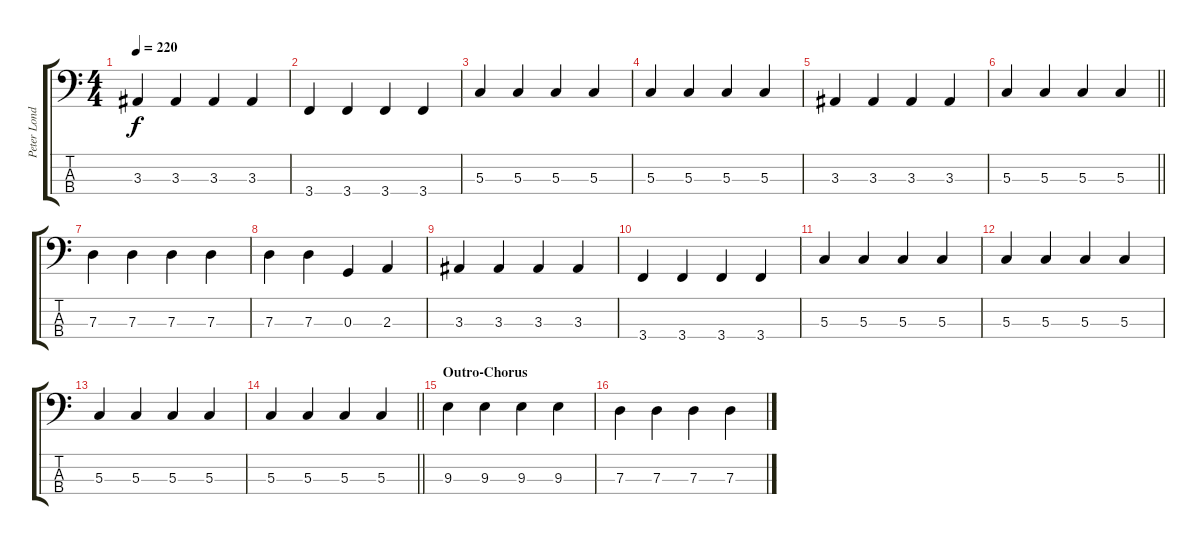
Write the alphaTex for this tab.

\track ("Peter London (Bass)" "Peter Lond") {instrument electricbassfinger}
\staff {score tabs}
\tuning (F2 C2 G1 D1) {hide}
\ts (4 4)
\tempo 220
\clef f4
\ks c
3.3.4{dy f} 3.3.4 3.3.4 3.3.4 |
3.4.4 3.4.4 3.4.4 3.4.4 |
5.3.4 5.3.4 5.3.4 5.3.4 |
5.3.4 5.3.4 5.3.4 5.3.4 |
3.3.4 3.3.4 3.3.4 3.3.4 |
\barLineRight lightlight
5.3.4 5.3.4 5.3.4 5.3.4 |
7.3.4 7.3.4 7.3.4 7.3.4 |
7.3.4 7.3.4 0.3.4 2.3.4 |
3.3.4 3.3.4 3.3.4 3.3.4 |
3.4.4 3.4.4 3.4.4 3.4.4 |
5.3.4 5.3.4 5.3.4 5.3.4 |
5.3.4 5.3.4 5.3.4 5.3.4 |
5.3.4 5.3.4 5.3.4 5.3.4 |
\barLineRight lightlight
5.3.4 5.3.4 5.3.4 5.3.4 |
\section ("" "Outro-Chorus")
9.3.4 9.3.4 9.3.4 9.3.4 |
7.3.4 7.3.4 7.3.4 7.3.4
